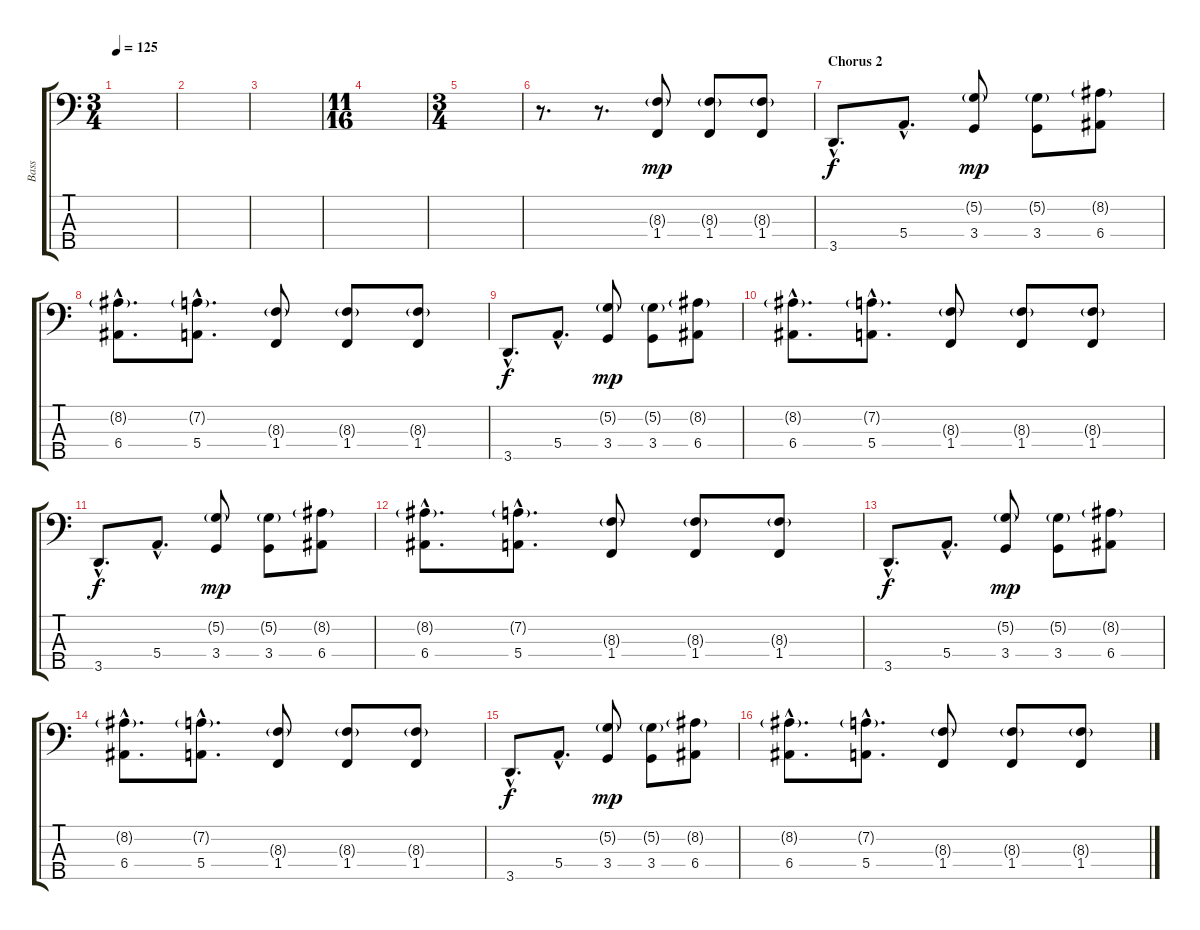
\track ("Bass" "Bass") {instrument electricbassfinger}
\staff {score tabs}
\tuning (G2 D2 A1 E1 B0) {hide}
\ts (3 4)
\tempo 125
\clef f4
\ks c
|
|
|
\ts (11 16)
|
\ts (3 4)
|
r.8{d} r.8{d} (8.3{g} 1.4).8{dy mp} (8.3{g} 1.4).8 (8.3{g} 1.4).8 |
\section ("" "Chorus 2")
3.5{hac}.8{d dy f} 5.4{hac}.8{d} (5.2{g} 3.4).8{dy mp} (5.2{g} 3.4).8 (8.2{g} 6.4).8 |
(8.2{g hac} 6.4{hac}).8{d} (7.2{g hac} 5.4{hac}).8{d} (8.3{g} 1.4).8 (8.3{g} 1.4).8 (8.3{g} 1.4).8 |
3.5{hac}.8{d dy f} 5.4{hac}.8{d} (5.2{g} 3.4).8{dy mp} (5.2{g} 3.4).8 (8.2{g} 6.4).8 |
(8.2{g hac} 6.4{hac}).8{d} (7.2{g hac} 5.4{hac}).8{d} (8.3{g} 1.4).8 (8.3{g} 1.4).8 (8.3{g} 1.4).8 |
3.5{hac}.8{d dy f} 5.4{hac}.8{d} (5.2{g} 3.4).8{dy mp} (5.2{g} 3.4).8 (8.2{g} 6.4).8 |
(8.2{g hac} 6.4{hac}).8{d} (7.2{g hac} 5.4{hac}).8{d} (8.3{g} 1.4).8 (8.3{g} 1.4).8 (8.3{g} 1.4).8 |
3.5{hac}.8{d dy f} 5.4{hac}.8{d} (5.2{g} 3.4).8{dy mp} (5.2{g} 3.4).8 (8.2{g} 6.4).8 |
(8.2{g hac} 6.4{hac}).8{d} (7.2{g hac} 5.4{hac}).8{d} (8.3{g} 1.4).8 (8.3{g} 1.4).8 (8.3{g} 1.4).8 |
3.5{hac}.8{d dy f} 5.4{hac}.8{d} (5.2{g} 3.4).8{dy mp} (5.2{g} 3.4).8 (8.2{g} 6.4).8 |
(8.2{g hac} 6.4{hac}).8{d} (7.2{g hac} 5.4{hac}).8{d} (8.3{g} 1.4).8 (8.3{g} 1.4).8 (8.3{g} 1.4).8
